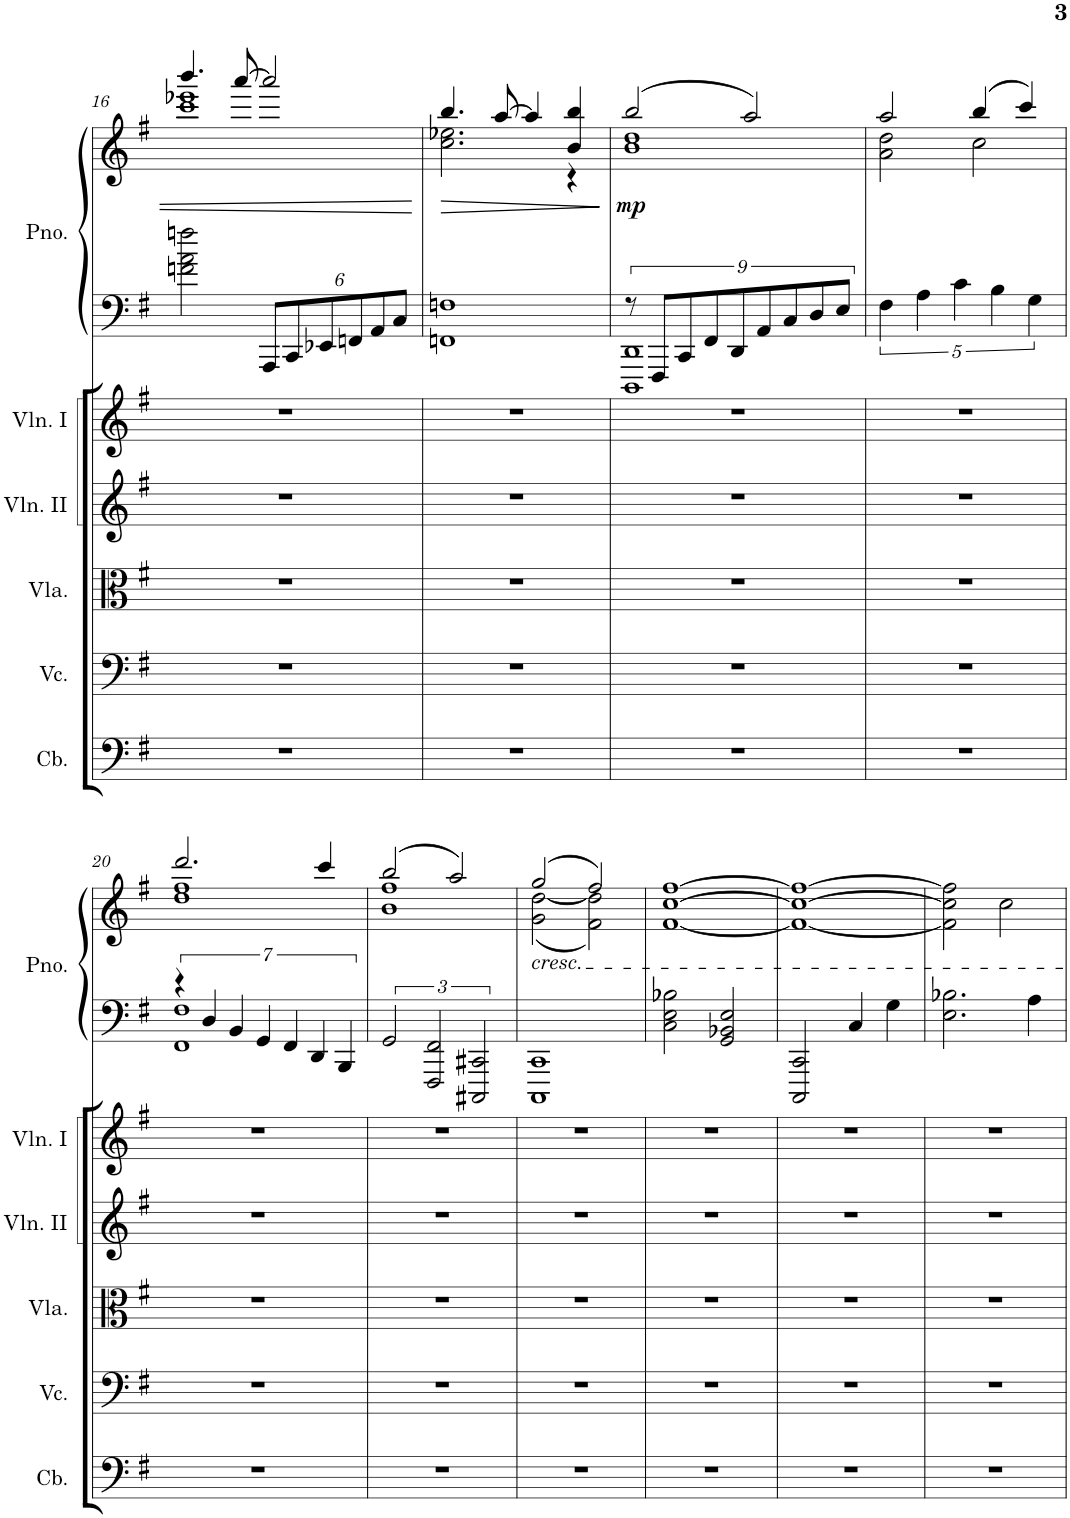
**kern	**kern	**kern	**kern	**kern	**kern	**kern	**dynam
*part6	*part5	*part4	*part3	*part2	*part1	*part1	*part1
*staff7	*staff6	*staff5	*staff4	*staff3	*staff2	*staff1	*staff1/2
*I"Contrabass	*I"Violoncello	*I"Viola	*I"Violin II	*I"Violin I	*I"Piano	*	*
*I'Cb.	*I'Vc.	*I'Vla.	*I'Vln. II	*I'Vln. I	*I'Pno.	*	*
!!LO:PB:g=z
*clefF4	*clefF4	*clefC3	*clefG2	*clefG2	*clefF4	*clefG2	*
*Trd7c12	*	*	*	*	*	*	*
*k[f#]	*k[f#]	*k[f#]	*k[f#]	*k[f#]	*k[f#]	*k[f#]	*
*M2/2	*M2/2	*M2/2	*M2/2	*M2/2	*M2/2	*M2/2	*
*met(c|)	*met(c|)	*met(c|)	*met(c|)	*met(c|)	*met(c|)	*met(c|)	*
=16	=16	=16	=16	=16	=16	=16	=16
*	*	*	*	*	*	*^	*
1r	1r	1r	1r	1r	2fn\ 2a\ 2ffn\	4.bbb/	1ccc 1eee-X	.
.	.	.	.	.	.	[8aaa/	.	.
*	*	*	*	*	*Xbrackettup	*	*	*
.	.	.	.	.	12AAA/L	2aaa/]	.	.
.	.	.	.	.	12CC/	.	.	.
.	.	.	.	.	12EE-X/	.	.	.
.	.	.	.	.	12FFn/	.	.	.
.	.	.	.	.	12AA/	.	.	.
.	.	.	.	.	12C/J	.	.	.
=17	=17	=17	=17	=17	=17	=17	=17	=17
!	!	!	!	!	!	!	!	!LO:HP:b
1r	1r	1r	1r	1r	1FFn 1Fn	4.bb/	2.cc\ 2.ee-X\	>
.	.	.	.	.	.	[8aa/	.	.
.	.	.	.	.	.	4aa/]	.	.
.	.	.	.	.	.	4b/ 4bb/	4r	.
*	*	*	*	*	*	*v	*v	*
.	.	.	.	.	.	.	]
=18	=18	=18	=18	=18	=18	=18	=18
*	*	*	*	*	*brackettup	*	*
*	*	*	*	*	*^	*^	*
!	!	!	!	!	!	!	!	!	!LO:DY:b
1r	1r	1r	1r	1r	9r	1DDD 1DD	(2bb/	1b 1dd	mp
.	.	.	.	.	9FFF#/L	.	.	.	.
.	.	.	.	.	9CC/	.	.	.	.
.	.	.	.	.	9FF#/	.	.	.	.
.	.	.	.	.	9DD/	.	.	.	.
.	.	.	.	.	.	.	2aa/)	.	.
.	.	.	.	.	9AA/	.	.	.	.
.	.	.	.	.	9C/	.	.	.	.
.	.	.	.	.	9D/	.	.	.	.
.	.	.	.	.	9E/J	.	.	.	.
*	*	*	*	*	*v	*v	*	*	*
=19	=19	=19	=19	=19	=19	=19	=19	=19
1r	1r	1r	1r	1r	5F#\	2aa/	2a\ 2dd\	.
.	.	.	.	.	5A\	.	.	.
.	.	.	.	.	5c\	.	.	.
.	.	.	.	.	.	(4bb/	2cc\	.
.	.	.	.	.	5B\	.	.	.
.	.	.	.	.	.	4ccc/)	.	.
.	.	.	.	.	5G\	.	.	.
!!LO:LB:g=z	!!
=20	=20	=20	=20	=20	=20	=20	=20	=20
*	*	*	*	*	*^	*	*	*
1r	1r	1r	1r	1r	7r	1FF# 1F#	2.ddd/	1dd 1ff#	.
.	.	.	.	.	7D/	.	.	.	.
.	.	.	.	.	7BB/	.	.	.	.
.	.	.	.	.	7GG/	.	.	.	.
.	.	.	.	.	7FF#/	.	.	.	.
.	.	.	.	.	7DD/	.	.	.	.
.	.	.	.	.	.	.	4ccc/	.	.
.	.	.	.	.	7BBB/	.	.	.	.
*	*	*	*	*	*v	*v	*	*	*
=21	=21	=21	=21	=21	=21	=21	=21	=21
1r	1r	1r	1r	1r	3GG/	(2bb/	1b 1ff#	.
.	.	.	.	.	3FFF#/ 3FF#/	.	.	.
.	.	.	.	.	.	2aa/)	.	.
.	.	.	.	.	3CCC#X/ 3CC#X/	.	.	.
=22	=22	=22	=22	=22	=22	=22	=22	=22
!	!	!	!	!	!	!LO:TX:b:i:t=cresc.	!	!
1r	1r	1r	1r	1r	1CCC 1CC	(2gg/	(2g\ [2dd\	.
.	.	.	.	.	.	2ff#/)	2f#\ 2dd\])	.
*	*	*	*	*	*	*v	*v	*
=23	=23	=23	=23	=23	=23	=23	=23
1r	1r	1r	1r	1r	2C\ 2E\ 2B-X\	[1f# [1cc [1ff#	.
.	.	.	.	.	2GG/ 2BB-X/ 2E/	.	.
=24	=24	=24	=24	=24	=24	=24	=24
1r	1r	1r	1r	1r	2CCC/ 2CC/	1f#_ 1cc_ 1ff#_	.
.	.	.	.	.	4C/	.	.
.	.	.	.	.	4G\	.	.
=25	=25	=25	=25	=25	=25	=25	=25
1r	1r	1r	1r	1r	2.E\ 2.B-X\	2f#\] 2cc\] 2ff#\]	.
.	.	.	.	.	.	2cc\	.
.	.	.	.	.	4A\	.	.
=	=	=	=	=	=	=	=
*-	*-	*-	*-	*-	*-	*-	*-
